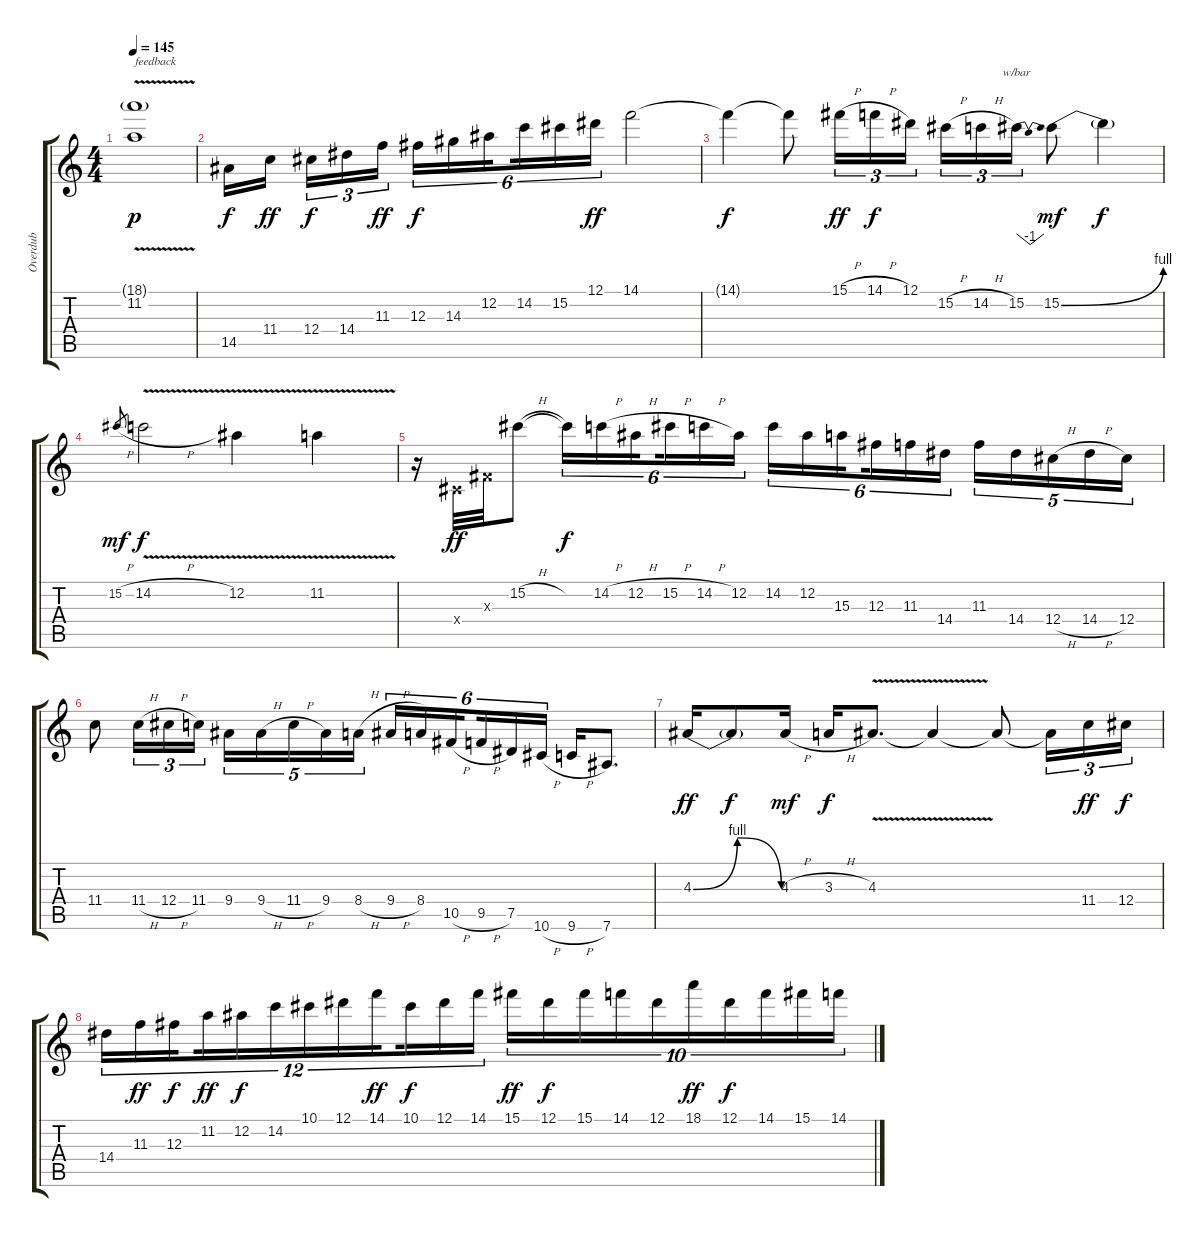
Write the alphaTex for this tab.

\track ("Overdub" "Overdub") {instrument fretlessbass}
\staff {score tabs}
\tuning (Eb4 Bb3 Gb3 Db3 Ab2 Eb2) {hide}
\ts (4 4)
\tempo 145
\clef g2
\ks c
(18.1{be (hold 0 0 60 0) v g} 11.2{v t}).1{txt "feedback" dy p} |
14.5.16{dy f} 11.4.16{dy ff beam splitsecondary} 12.4.16{tu (3 2) dy f} 14.4.16{tu (3 2)} 11.3.16{tu (3 2) dy ff} 12.3.16{tu (6 4) dy f} 14.3.16{tu (6 4)} 12.2.16{tu (6 4) beam splitsecondary} 14.2.16{tu (6 4)} 15.2.16{tu (6 4)} 12.1.16{tu (6 4) dy ff} 14.1.2 |
14.1{t}.4{dy f} 14.1{t}.8 15.1{h}.16{tu (3 2) dy ff} 14.1{h}.16{tu (3 2) dy f} 12.1.16{tu (3 2)} 15.2{h}.16{tu (3 2)} 14.2{h}.16{tu (3 2)} 15.2.16{tu (3 2) tbe (dip default 0 0 30 -4 60 0)} 15.2{be (bend 0 0 60 4)}.8{dy mf} 15.2{t}.4{dy f} |
15.2{h}.8{gr dy mf} 14.2{v h}.2{dy f} 12.2{v}.4 11.2{v}.4 |
r.16 0.4{x}.32{dy ff} 0.3{x}.32 15.2{h}.8 15.2{t}.16{tu (6 4) dy f} 14.2{h}.16{tu (6 4)} 12.2{h}.16{tu (6 4) beam splitsecondary} 15.2{h}.16{tu (6 4)} 14.2{h}.16{tu (6 4)} 12.2.16{tu (6 4)} 14.2.16{tu (6 4)} 12.2.16{tu (6 4)} 15.3.16{tu (6 4) beam splitsecondary} 12.3.16{tu (6 4)} 11.3.16{tu (6 4)} 14.4.16{tu (6 4)} 11.3.16{tu (5 4)} 14.4.16{tu (5 4)} 12.4{h}.16{tu (5 4)} 14.4{h}.16{tu (5 4)} 12.4.16{tu (5 4)} |
11.4.8 11.4{h}.16{tu (3 2)} 12.4{h}.16{tu (3 2)} 11.4.16{tu (3 2)} 9.4.16{tu (5 4)} 9.4{h}.16{tu (5 4)} 11.4{h}.16{tu (5 4)} 9.4.16{tu (5 4)} 8.4{h}.16{tu (5 4)} 9.4{h}.16{tu (6 4)} 8.4.16{tu (6 4)} 10.5{h}.16{tu (6 4) beam splitsecondary} 9.5{h}.16{tu (6 4)} 7.5.16{tu (6 4)} 10.6{h}.16{tu (6 4)} 9.6{h}.16 7.6.8{d} |
4.3{be (bendrelease 0 0 15 4 30 4 60 0)}.16{dy ff} 4.3{t}.8{dy f} 4.3{h}.16{dy mf} 3.3{h}.16{dy f} 4.3{v}.8{d} 4.3{t}.4 4.3{t}.8 4.3{t}.16{tu (3 2)} 11.4.16{tu (3 2) dy ff} 12.4.16{tu (3 2) dy f} |
14.4.16{tu (12 8)} 11.3.16{tu (12 8) dy ff} 12.3.16{tu (12 8) dy f beam splitsecondary} 11.2.16{tu (12 8) dy ff} 12.2.16{tu (12 8) dy f} 14.2.16{tu (12 8)} 10.1.16{tu (12 8)} 12.1.16{tu (12 8)} 14.1.16{tu (12 8) dy ff beam splitsecondary} 10.1.16{tu (12 8) dy f} 12.1.16{tu (12 8)} 14.1.16{tu (12 8)} 15.1.16{tu (10 8) dy ff} 12.1.16{tu (10 8) dy f} 15.1.16{tu (10 8)} 14.1.16{tu (10 8)} 12.1.16{tu (10 8)} 18.1.16{tu (10 8) dy ff} 12.1.16{tu (10 8) dy f} 14.1.16{tu (10 8)} 15.1.16{tu (10 8)} 14.1.16{tu (10 8)}
